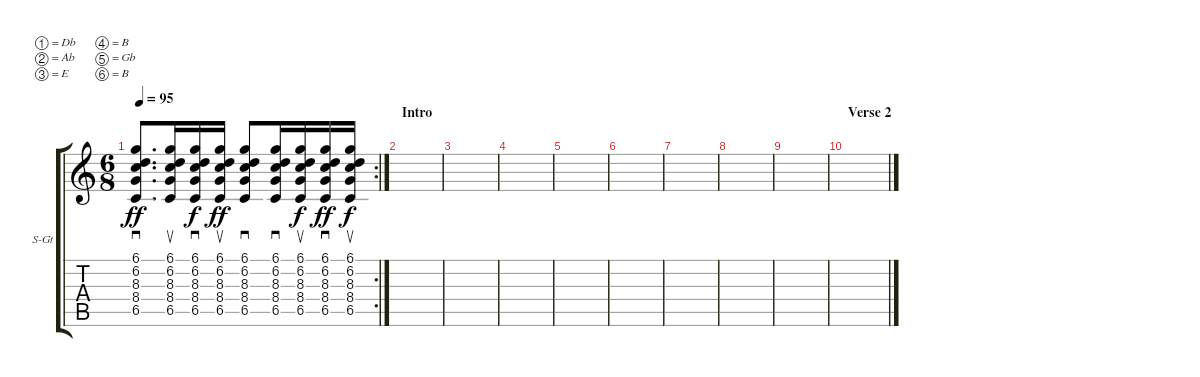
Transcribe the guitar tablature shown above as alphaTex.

\defaultSystemsLayout 4
\bracketExtendMode groupsimilarinstruments
\firstSystemTrackNameOrientation horizontal
\otherSystemsTrackNameOrientation horizontal
\track ("GTR Acoustic 1" "S-Gt") {instrument acousticguitarsteel}
\staff {score tabs}
\tuning (Db4 Ab3 E3 B2 Gb2 B1)
\rc 2
\ts (6 8)
\tempo 95
\clef g2
\ks c
(6.5 8.4 8.3 6.2 6.1).8{d sd dy ff} (6.5 8.4 8.3 6.2 6.1).16{su} (6.5 8.4 8.3 6.2 6.1).16{sd dy f} (6.5 8.4 8.3 6.2 6.1).16{su dy ff} (6.5 8.4 8.3 6.2 6.1).8{sd} (6.5 8.4 8.3 6.2 6.1).16{sd} (6.5 8.4 8.3 6.2 6.1).16{su dy f} (6.5 8.4 8.3 6.2 6.1).16{sd dy ff} (6.5 8.4 8.3 6.2 6.1).16{su dy f} |
\section ("" "Intro")
|
|
|
|
|
|
|
|
\section ("" "Verse 2")
